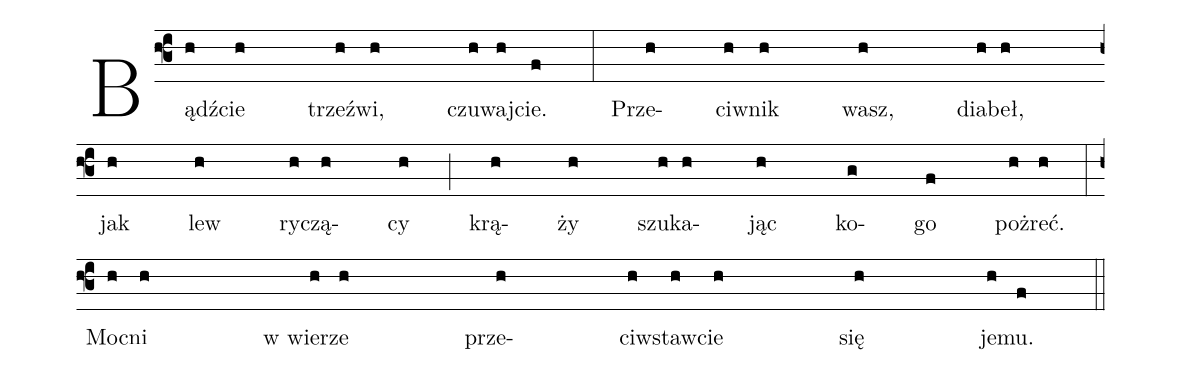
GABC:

%%
(f3)Bądź(h)cie(h) trzeź(h)wi,(h) czu(h)waj(h)cie.(f) (:) Prze(h)ciw(h)nik(h) wasz,(h) dia(h)beł,(h) (z)
jak(h) lew(h) ry(h)czą(h)cy(h) (;) krą(h)ży(h) szu(h)ka(h)jąc(h) ko(g)go(f) po(h)żreć.(h) (:) (z)
Moc(h)ni(h) w wie(h)rze(h) prze(h)ciw(h)staw(h)cie(h) się(h) je(h)mu.(f) (::) (z)
